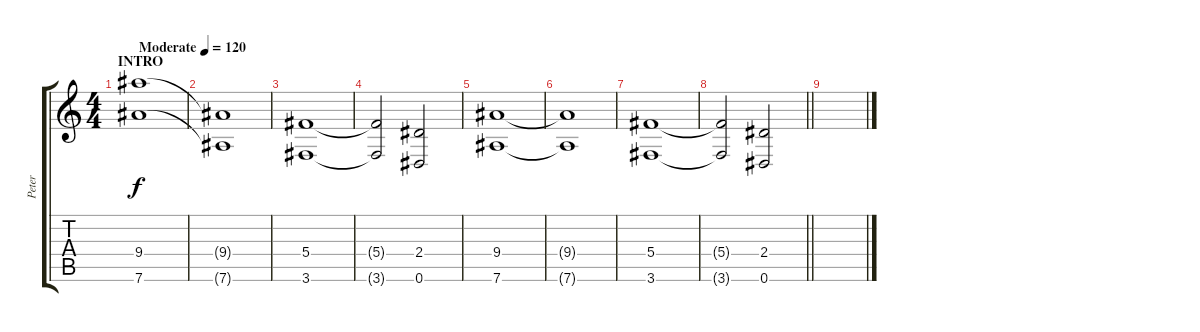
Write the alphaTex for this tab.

\track ("Peter" "Peter") {instrument electricguitarmuted}
\staff {score tabs}
\tuning (Eb4 Bb3 Gb3 Db3 Ab2 Eb2) {hide}
\ts (4 4)
\section ("" "INTRO")
\tempo (120 "Moderate")
\clef g2
\ks c
(9.4 7.6).1{ot 8vb dy f instrument electricguitarmuted} |
(9.4{t} 7.6{t}).1 |
(5.4 3.6).1 |
(5.4{t} 3.6{t}).2 (2.4 0.6).2 |
(9.4 7.6).1 |
(9.4{t} 7.6{t}).1 |
(5.4 3.6).1 |
\barLineRight lightlight
(5.4{t} 3.6{t}).2 (2.4 0.6).2 |
\section ("" "")
